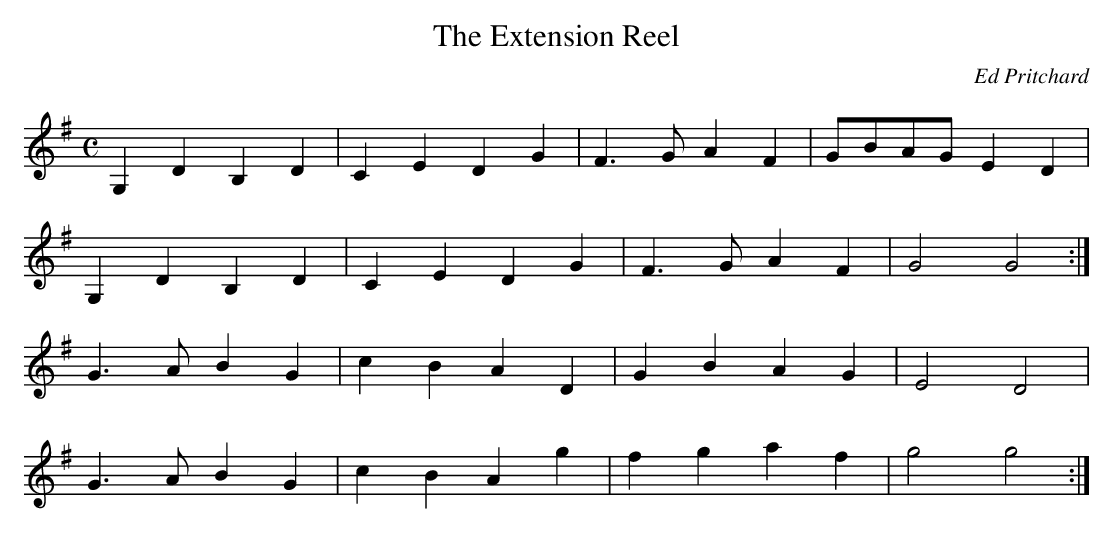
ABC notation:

X:1
T: Extension Reel, The
C: Ed Pritchard
M: C
L: 1/4
K: Gmaj
G, D B, D | C E D G | F>G A F | G/B/A/G/ E D |
G, D B, D | C E D G | F>G A F | G2 G2 :|
G>A B G | c B A D | G B A G | E2 D2 |
G>A B G | c B A g | f g a f | g2 g2 :|
